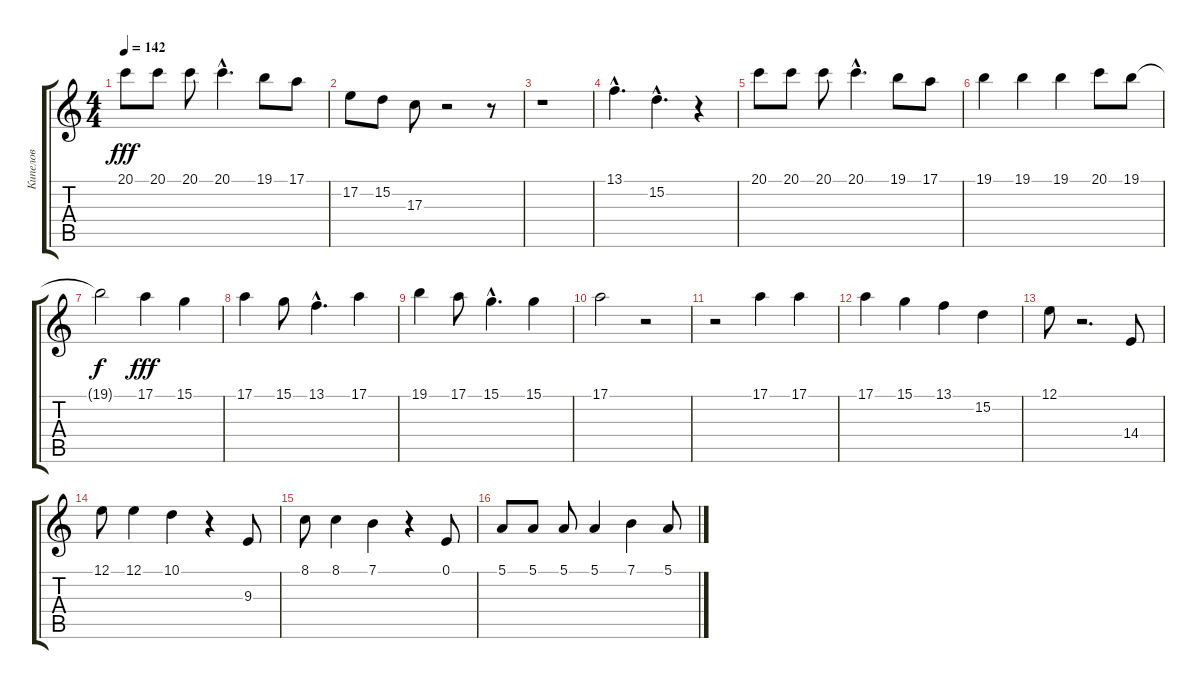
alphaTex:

\track ("Кипелов" "Кипелов") {instrument violin}
\staff {score tabs}
\tuning (E4 B3 G3 D3 A2 E2) {hide}
\ts (4 4)
\tempo 142
\clef g2
\ks c
20.1.8{dy fff} 20.1.8 20.1.8 20.1{hac}.4{d} 19.1.8 17.1.8 |
17.2.8 15.2.8 17.3.8 r.2 r.8 |
r.1 |
13.1{hac}.4{d} 15.2{hac}.4{d} r.4 |
20.1.8 20.1.8 20.1.8 20.1{hac}.4{d} 19.1.8 17.1.8 |
19.1.4 19.1.4 19.1.4 20.1.8 19.1.8 |
19.1{t}.2{dy f} 17.1.4{dy fff} 15.1.4 |
17.1.4 15.1.8 13.1{hac}.4{d} 17.1.4 |
19.1.4 17.1.8 15.1{hac}.4{d} 15.1.4 |
17.1.2 r.2 |
r.2 17.1.4 17.1.4 |
17.1.4 15.1.4 13.1.4 15.2.4 |
12.1.8 r.2{d} 14.4.8 |
12.1.8 12.1.4 10.1.4 r.4 9.3.8 |
8.1.8 8.1.4 7.1.4 r.4 0.1.8 |
5.1.8 5.1.8 5.1.8 5.1.4 7.1.4 5.1.8
